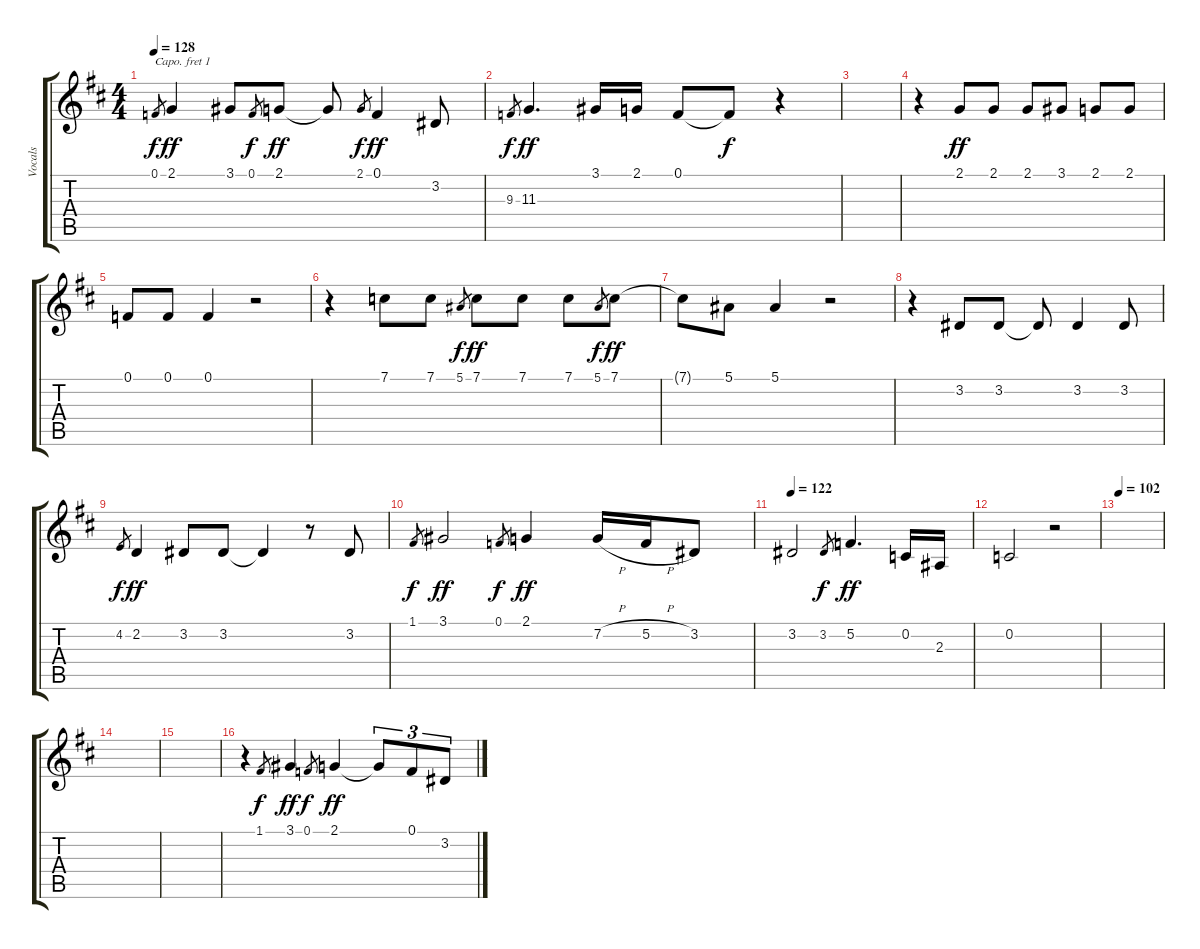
\track ("Vocals" "Vocals") {instrument lead6voice}
\staff {score tabs}
\capo 1
\tuning (E4 B3 G3 D3 A2 E2) {hide}
\ts (4 4)
\tempo 128
\clef g2
\ks d
0.1.8{gr dy f} 2.1.4{dy ff} 3.1.8 0.1.8{gr dy f} 2.1.8{dy ff} 2.1{t}.8 2.1.8{gr dy f} 0.1.4{dy ff} 3.2.8 |
9.3.8{gr dy f} 11.3.4{d dy ff} 3.1.16 2.1.16 0.1.8 0.1{t}.8{dy f} r.4 |
|
r.4 2.1.8{dy ff} 2.1.8 2.1.8 3.1.8 2.1.8 2.1.8 |
0.1.8 0.1.8 0.1.4 r.2 |
r.4 7.1.8 7.1.8 5.1.8{gr dy f} 7.1.8{dy ff} 7.1.8 7.1.8 5.1.8{gr dy f} 7.1.8{dy ff} |
7.1{t}.8 5.1.8 5.1.4 r.2 |
r.4 3.2.8 3.2.8 3.2{t}.8 3.2.4 3.2.8 |
4.2.8{gr dy f} 2.2.4{dy ff} 3.2.8 3.2.8 3.2{t}.4 r.8 3.2.8 |
1.1.8{gr dy f} 3.1.2{dy ff} 0.1.8{gr dy f} 2.1.4{dy ff} 7.2{h}.16 5.2{h}.16 3.2.8 |
\tempo 122
3.2.2 3.2.8{gr dy f} 5.2.4{d dy ff} 0.2.16 2.3.16 |
0.2.2 r.2 |
\tempo 102
|
|
|
r.4 1.1.8{gr dy f} 3.1.4{dy ff} 0.1.8{gr dy f} 2.1.4{dy ff} 2.1{t}.8{tu (3 2)} 0.1.8{tu (3 2)} 3.2.8{tu (3 2)}
